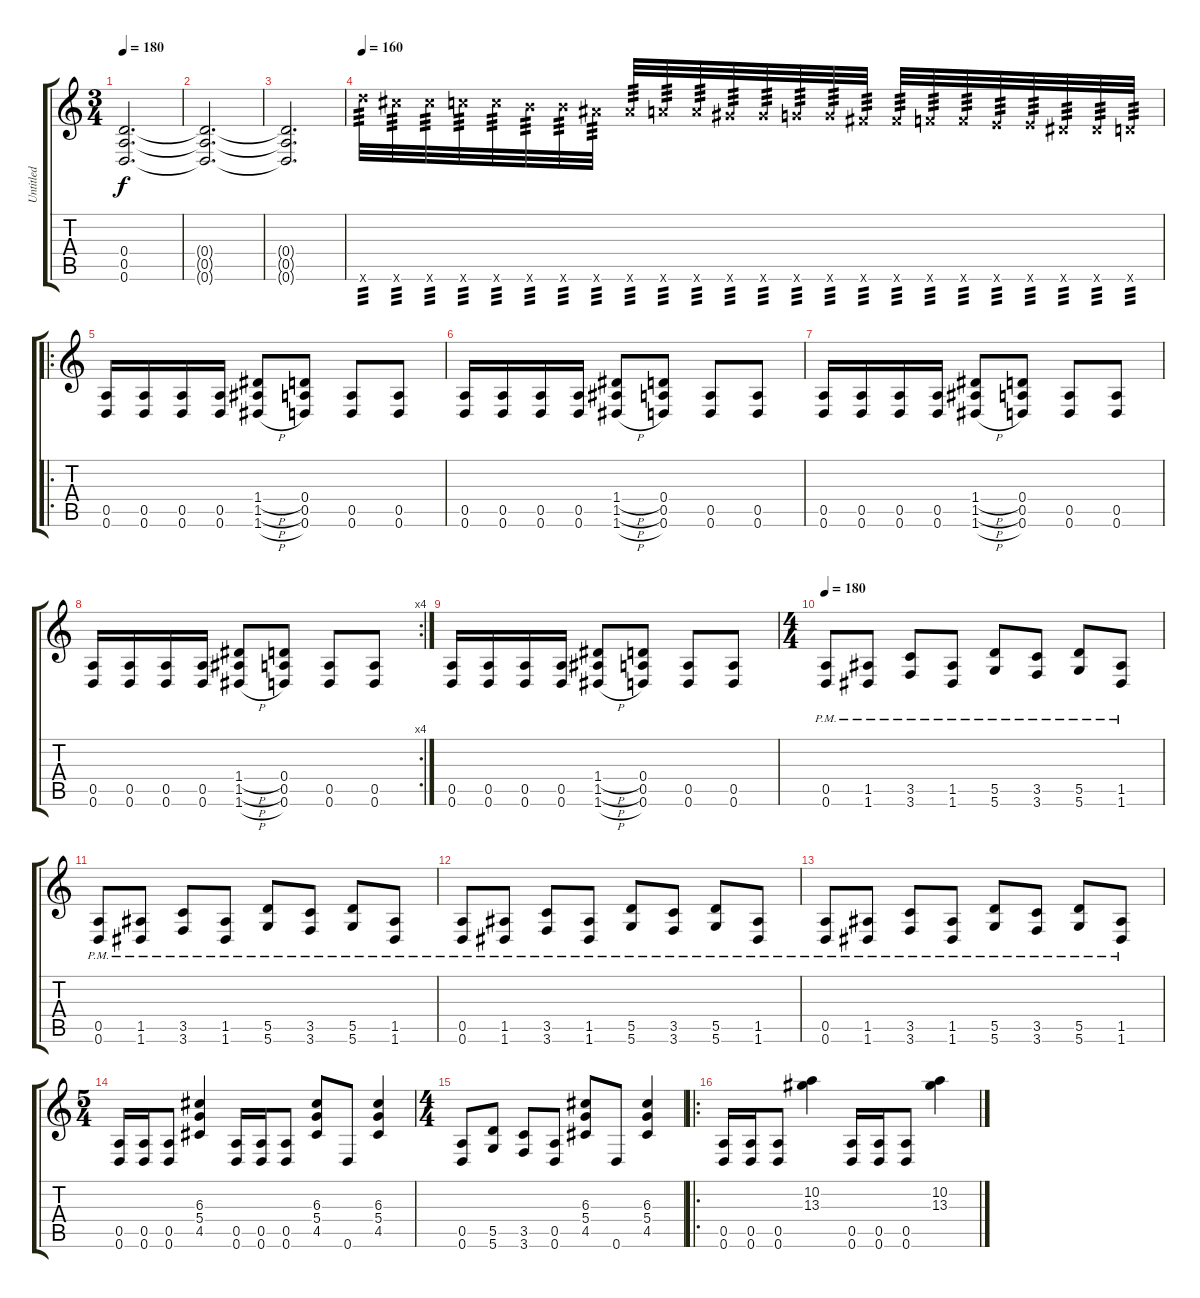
\track ("Untitled" "Untitled") {instrument overdrivenguitar}
\staff {score tabs}
\tuning (E4 B3 G3 D3 A2 D2) {hide}
\ts (3 4)
\tempo 180
\clef g2
\ks c
(0.4{t} 0.5{t} 0.6{t}).2{d dy f} |
(0.4{t} 0.5{t} 0.6{t}).2{d} |
(0.4{t} 0.5{t} 0.6{t}).2{d} |
\tempo 160
24.6{x}.32{tp 3} 23.6{x}.32{tp 3} 23.6{x}.32{tp 3} 22.6{x}.32{tp 3} 22.6{x}.32{tp 3} 21.6{x}.32{tp 3} 21.6{x}.32{tp 3} 20.6{x}.32{tp 3} 20.6{x}.32{tp 3} 19.6{x}.32{tp 3} 19.6{x}.32{tp 3} 18.6{x}.32{tp 3} 18.6{x}.32{tp 3} 17.6{x}.32{tp 3} 17.6{x}.32{tp 3} 16.6{x}.32{tp 3} 16.6{x}.32{tp 3} 15.6{x}.32{tp 3} 15.6{x}.32{tp 3} 14.6{x}.32{tp 3} 14.6{x}.32{tp 3} 13.6{x}.32{tp 3} 13.6{x}.32{tp 3} 12.6{x}.32{tp 3} |
\ro
(0.5 0.6).16 (0.5 0.6).16 (0.5 0.6).16 (0.5 0.6).16 (1.4{h} 1.5{h} 1.6{h}).8 (0.4 0.5 0.6).8 (0.5 0.6).8 (0.5 0.6).8 |
(0.5 0.6).16 (0.5 0.6).16 (0.5 0.6).16 (0.5 0.6).16 (1.4{h} 1.5{h} 1.6{h}).8 (0.4 0.5 0.6).8 (0.5 0.6).8 (0.5 0.6).8 |
(0.5 0.6).16 (0.5 0.6).16 (0.5 0.6).16 (0.5 0.6).16 (1.4{h} 1.5{h} 1.6{h}).8 (0.4 0.5 0.6).8 (0.5 0.6).8 (0.5 0.6).8 |
\rc 4
(0.5 0.6).16 (0.5 0.6).16 (0.5 0.6).16 (0.5 0.6).16 (1.4{h} 1.5{h} 1.6{h}).8 (0.4 0.5 0.6).8 (0.5 0.6).8 (0.5 0.6).8 |
(0.5 0.6).16 (0.5 0.6).16 (0.5 0.6).16 (0.5 0.6).16 (1.4{h} 1.5{h} 1.6{h}).8 (0.4 0.5 0.6).8 (0.5 0.6).8 (0.5 0.6).8 |
\ts (4 4)
\tempo 180
(0.5{pm} 0.6{pm}).8 (1.5{pm} 1.6{pm}).8 (3.5{pm} 3.6{pm}).8 (1.5{pm} 1.6{pm}).8 (5.5{pm} 5.6{pm}).8 (3.5{pm} 3.6{pm}).8 (5.5{pm} 5.6{pm}).8 (1.5{pm} 1.6{pm}).8 |
(0.5{pm} 0.6{pm}).8 (1.5{pm} 1.6{pm}).8 (3.5{pm} 3.6{pm}).8 (1.5{pm} 1.6{pm}).8 (5.5{pm} 5.6{pm}).8 (3.5{pm} 3.6{pm}).8 (5.5{pm} 5.6{pm}).8 (1.5{pm} 1.6{pm}).8 |
(0.5{pm} 0.6{pm}).8 (1.5{pm} 1.6{pm}).8 (3.5{pm} 3.6{pm}).8 (1.5{pm} 1.6{pm}).8 (5.5{pm} 5.6{pm}).8 (3.5{pm} 3.6{pm}).8 (5.5{pm} 5.6{pm}).8 (1.5{pm} 1.6{pm}).8 |
(0.5{pm} 0.6{pm}).8 (1.5{pm} 1.6{pm}).8 (3.5{pm} 3.6{pm}).8 (1.5{pm} 1.6{pm}).8 (5.5{pm} 5.6{pm}).8 (3.5{pm} 3.6{pm}).8 (5.5{pm} 5.6{pm}).8 (1.5{pm} 1.6{pm}).8 |
\ts (5 4)
(0.5 0.6).16 (0.5 0.6).16 (0.5 0.6).8 (6.3 5.4 4.5).4 (0.5 0.6).16 (0.5 0.6).16 (0.5 0.6).8 (6.3 5.4 4.5).8 0.6.8 (6.3 5.4 4.5).4 |
\ts (4 4)
(0.5 0.6).8 (5.5 5.6).8 (3.5 3.6).8 (0.5 0.6).8 (6.3 5.4 4.5).8 0.6.8 (6.3 5.4 4.5).4 |
\ro
(0.5 0.6).16 (0.5 0.6).16 (0.5 0.6).8 (10.2 13.3).4 (0.5 0.6).16 (0.5 0.6).16 (0.5 0.6).8 (10.2 13.3).4
